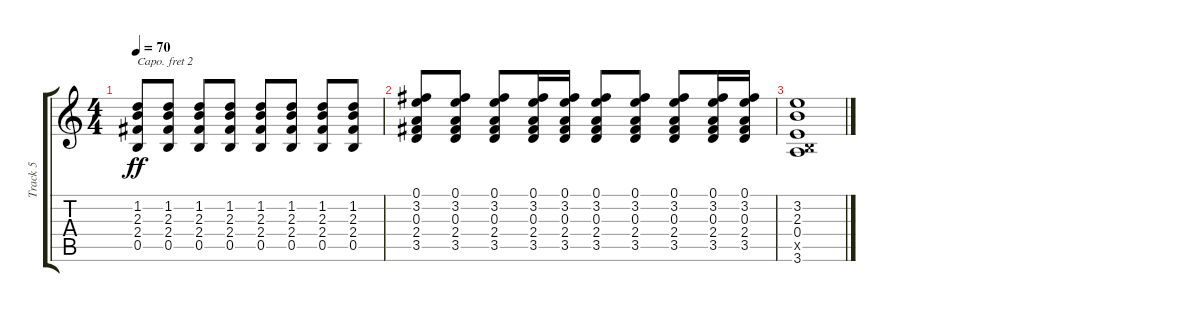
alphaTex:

\track ("Track 5" "Track 5") {instrument overdrivenguitar}
\staff {score tabs}
\capo 2
\tuning (E4 B3 G3 D3 A2 E2) {hide}
\ts (4 4)
\tempo 70
\clef g2
\ks c
(1.2 2.3 2.4 0.5).8{dy ff} (1.2 2.3 2.4 0.5).8 (1.2 2.3 2.4 0.5).8 (1.2 2.3 2.4 0.5).8 (1.2 2.3 2.4 0.5).8 (1.2 2.3 2.4 0.5).8 (1.2 2.3 2.4 0.5).8 (1.2 2.3 2.4 0.5).8 |
(0.1 3.2 0.3 2.4 3.5).8 (0.1 3.2 0.3 2.4 3.5).8 (0.1 3.2 0.3 2.4 3.5).8 (0.1 3.2 0.3 2.4 3.5).16 (0.1 3.2 0.3 2.4 3.5).16 (0.1 3.2 0.3 2.4 3.5).8 (0.1 3.2 0.3 2.4 3.5).8 (0.1 3.2 0.3 2.4 3.5).8 (0.1 3.2 0.3 2.4 3.5).16 (0.1 3.2 0.3 2.4 3.5).16 |
(3.2 2.3 0.4 0.5{x} 3.6).1
